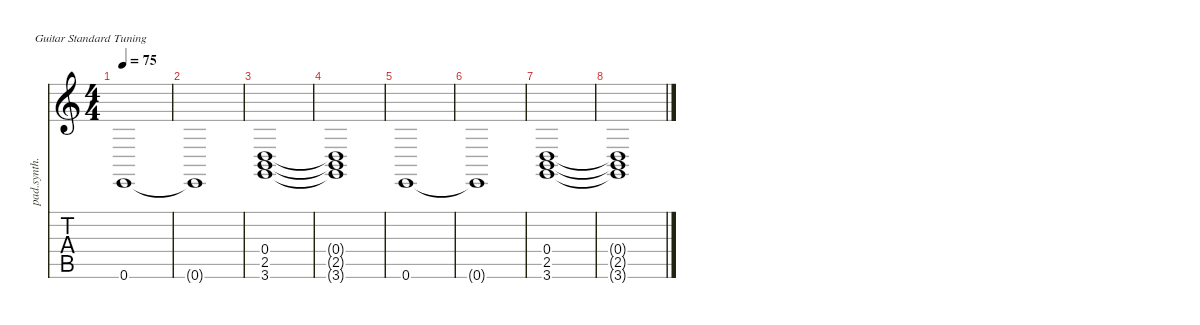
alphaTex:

\defaultSystemsLayout 4
\hideDynamics
\bracketExtendMode nobrackets
\otherSystemsTrackNameOrientation horizontal
\track ("Pad 4" "pad.synth.") {instrument pad4choir}
\staff {score tabs}
\tuning (E4 B3 G3 D3 A2 E2)
\ts (4 4)
\tempo 75
\clef g2
\ks c
0.6.1{dy f} |
0.6{t}.1 |
(0.4 2.5 3.6).1 |
(0.4{t} 2.5{t} 3.6{t}).1 |
0.6.1 |
0.6{t}.1 |
(0.4 2.5 3.6).1 |
(0.4{t} 2.5{t} 3.6{t}).1
